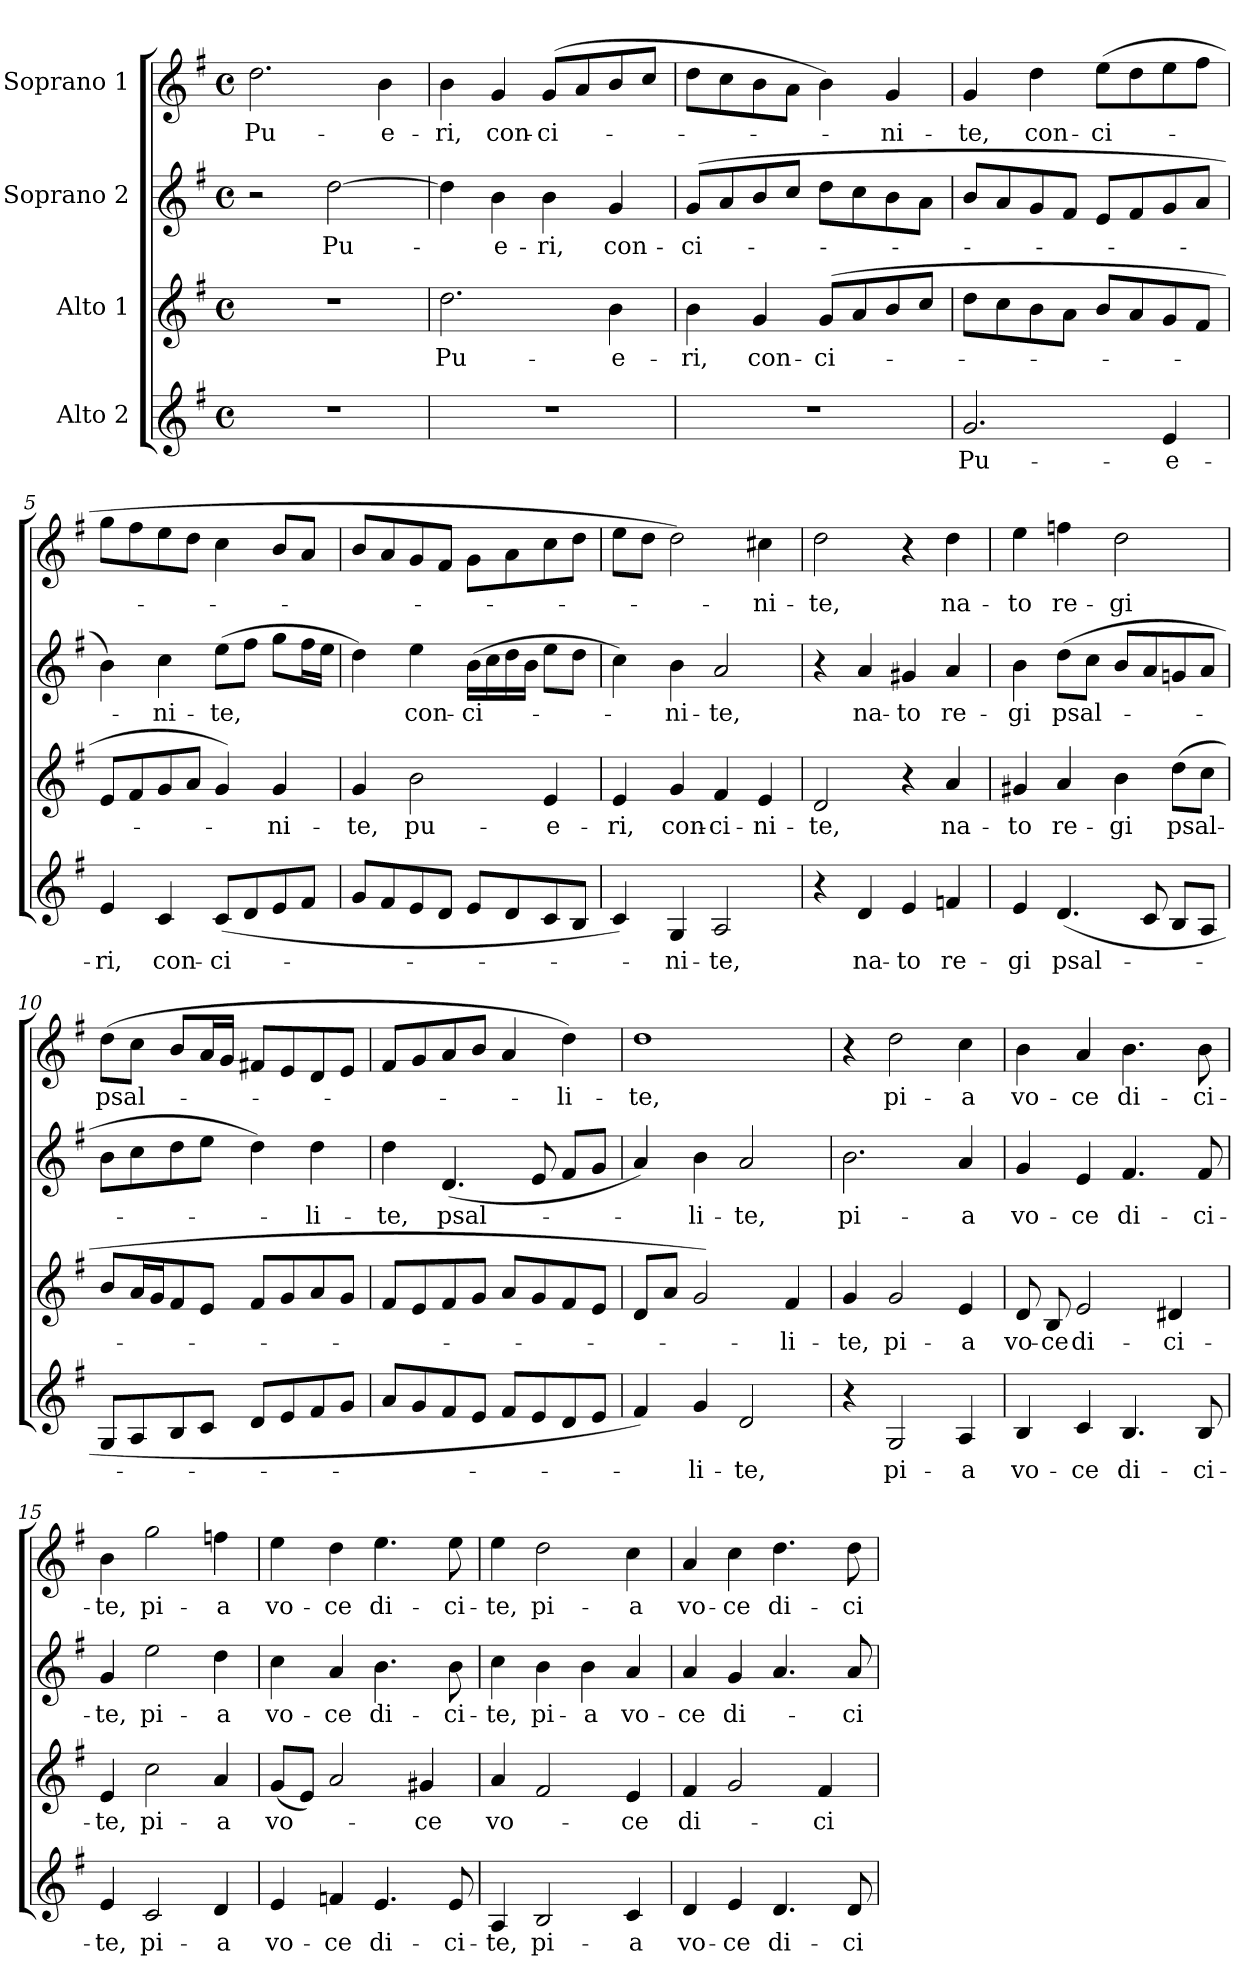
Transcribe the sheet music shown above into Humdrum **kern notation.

**kern	**text	**kern	**text	**kern	**text	**kern	**text
*part4	*part4	*part3	*part3	*part2	*part2	*part1	*part1
*staff4	*staff4	*staff3	*staff3	*staff2	*staff2	*staff1	*staff1
*I"Alto 2	*	*I"Alto 1	*	*I"Soprano 2	*	*I"Soprano 1	*
*clefG2	*	*clefG2	*	*clefG2	*	*clefG2	*
*k[f#]	*	*k[f#]	*	*k[f#]	*	*k[f#]	*
*G:	*	*G:	*	*G:	*	*G:	*
*M4/4	*	*M4/4	*	*M4/4	*	*M4/4	*
*met(c)	*	*met(c)	*	*met(c)	*	*met(c)	*
=1	=1	=1	=1	=1	=1	=1	=1
1r	.	1r	.	2r	.	2.dd\	Pu-
.	.	.	.	[2dd\	Pu-	.	.
.	.	.	.	.	.	4b\	-e-
=2	=2	=2	=2	=2	=2	=2	=2
1r	.	2.dd\	Pu-	4dd\]	.	4b\	-ri,
.	.	.	.	4b\	-e-	4g/	con-
.	.	.	.	4b\	-ri,	(8g/L	-ci-
.	.	.	.	.	.	8a/	.
.	.	4b\	-e-	4g/	con-	8b/	.
.	.	.	.	.	.	8cc/J	.
=3	=3	=3	=3	=3	=3	=3	=3
1r	.	4b\	-ri,	(8g/L	-ci-	8dd\L	.
.	.	.	.	8a/	.	8cc\	.
.	.	4g/	con-	8b/	.	8b\	.
.	.	.	.	8cc/J	.	8a\J	.
.	.	(8g/L	-ci-	8dd\L	.	4b\)	.
.	.	8a/	.	8cc\	.	.	.
.	.	8b/	.	8b\	.	4g/	-ni-
.	.	8cc/J	.	8a\J	.	.	.
=4	=4	=4	=4	=4	=4	=4	=4
2.g/	Pu-	8dd\L	.	8b/L	.	4g/	-te,
.	.	8cc\	.	8a/	.	.	.
.	.	8b\	.	8g/	.	4dd\	con-
.	.	8a\J	.	8f#/J	.	.	.
.	.	8b/L	.	8e/L	.	(8ee\L	-ci-
.	.	8a/	.	8f#/	.	8dd\	.
4e/	-e-	8g/	.	8g/	.	8ee\	.
.	.	8f#/J	.	8a/J	.	8ff#\J	.
=5	=5	=5	=5	=5	=5	=5	=5
4e/	-ri,	8e/L	.	4b\)	.	8gg\L	.
.	.	8f#/	.	.	.	8ff#\	.
4c/	con-	8g/	.	4cc\	-ni-	8ee\	.
.	.	8a/J	.	.	.	8dd\J	.
(8c/L	-ci-	4g/)	.	(8ee\L	-te,	4cc\	.
8d/	.	.	.	8ff#\J	.	.	.
8e/	.	4g/	-ni-	8gg\L	.	8b/L	.
8f#/J	.	.	.	16ff#\L	.	8a/J	.
.	.	.	.	16ee\JJ	.	.	.
!!LO:LB:g=z
=6	=6	=6	=6	=6	=6	=6	=6
8g/L	-­-	4g/	-te,	4dd\)	.	8b/L	-­-
8f#/	.	.	.	.	.	8a/	.
8e/	.	2b\	pu-	4ee\	con-	8g/	.
8d/J	.	.	.	.	.	8f#/J	.
8e/L	.	.	.	(16b\LL	-ci-	8g\L	.
.	.	.	.	16cc\	.	.	.
8d/	.	.	.	16dd\	.	8a\	.
.	.	.	.	16b\JJ	.	.	.
8c/	.	4e/	-e-	8ee\L	.	8cc\	.
8B/J	.	.	.	8dd\J	.	8dd\J	.
=7	=7	=7	=7	=7	=7	=7	=7
4c/)	.	4e/	-ri,	4cc\)	.	8ee\L	.
.	.	.	.	.	.	8dd\J	.
4G/	-ni-	4g/	con-	4b\	-ni-	2dd\)	.
2A/	-te,	4f#/	-ci-	2a/	-te,	.	.
.	.	4e/	-ni-	.	.	4cc#X\	-ni-
=8	=8	=8	=8	=8	=8	=8	=8
4r	.	2d/	-te,	4r	.	2dd\	-te,
4d/	na-	.	.	4a/	na-	.	.
4e/	-to	4r	.	4g#X/	-to	4r	.
4fn/	re-	4a/	na-	4a/	re-	4dd\	na-
=9	=9	=9	=9	=9	=9	=9	=9
4e/	-gi	4g#X/	-to	4b\	-gi	4ee\	-to
(4.d/	psal-	4a/	re-	(8dd\L	psal-	4ffn\	re-
.	.	.	.	8cc\J	.	.	.
.	.	4b\	-gi	8b/L	.	2dd\	-gi
8c/	.	.	.	8a/	.	.	.
8B/L	.	(8dd\L	psal-	8gn/	.	.	.
8A/J	.	8cc\J	.	8a/J	.	.	.
=10	=10	=10	=10	=10	=10	=10	=10
8G/L	.	8b/L	.	8b\L	.	(8dd\L	psal-
8A/	.	16a/L	.	8cc\	.	8cc\J	.
.	.	16g/J	.	.	.	.	.
8B/	.	8f#/	.	8dd\	.	8b/L	.
8c/J	.	8e/J	.	8ee\J	.	16a/L	.
.	.	.	.	.	.	16g/JJ	.
8d/L	.	8f#/L	.	4dd\)	.	8f#X/L	.
8e/	.	8g/	.	.	.	8e/	.
8f#/	.	8a/	.	4dd\	-li-	8d/	.
8g/J	.	8g/J	.	.	.	8e/J	.
!!LO:PB:g=z
=11	=11	=11	=11	=11	=11	=11	=11
8a/L	-­-	8f#/L	-­-	4dd\	-te,	8f#/L	-­-
8g/	.	8e/	.	.	.	8g/	.
8f#/	.	8f#/	.	(4.d/	psal-	8a/	.
8e/J	.	8g/J	.	.	.	8b/J	.
8f#/L	.	8a/L	.	.	.	4a/	.
8e/	.	8g/	.	8e/	.	.	.
8d/	.	8f#/	.	8f#/L	.	4dd\)	-li-
8e/J	.	8e/J	.	8g/J	.	.	.
=12	=12	=12	=12	=12	=12	=12	=12
4f#/)	.	8d/L	.	4a/)	.	1dd	-te,
.	.	8a/J	.	.	.	.	.
4g/	-li-	2g/)	.	4b\	-li-	.	.
2d/	-te,	.	.	2a/	-te,	.	.
.	.	4f#/	-li-	.	.	.	.
=13	=13	=13	=13	=13	=13	=13	=13
4r	.	4g/	-te,	2.b\	pi-	4r	.
2G/	pi-	2g/	pi-	.	.	2dd\	pi-
4A/	-a	4e/	-a	4a/	-a	4cc\	-a
=14	=14	=14	=14	=14	=14	=14	=14
4B/	vo-	8d/	vo-	4g/	vo-	4b\	vo-
.	.	8B/	-ce	.	.	.	.
4c/	-ce	2e/	di-	4e/	-ce	4a/	-ce
4.B/	di-	.	.	4.f#/	di-	4.b\	di-
.	.	4d#X/	-ci-	.	.	.	.
8B/	-ci-	.	.	8f#/	-ci-	8b\	-ci-
=15	=15	=15	=15	=15	=15	=15	=15
4e/	-te,	4e/	-te,	4g/	-te,	4b\	-te,
2c/	pi-	2cc\	pi-	2ee\	pi-	2gg\	pi-
4d/	-a	4a/	-a	4dd\	-a	4ffn\	-a
=16	=16	=16	=16	=16	=16	=16	=16
4e/	vo-	(8g/L	vo-	4cc\	vo-	4ee\	vo-
.	.	8e/J)	.	.	.	.	.
4fn/	-ce	2a/	.	4a/	-ce	4dd\	-ce
4.e/	di-	.	.	4.b\	di-	4.ee\	di-
.	.	4g#X/	-ce	.	.	.	.
8e/	-ci-	.	.	8b\	-ci-	8ee\	-ci-
!!LO:LB:g=z
=17	=17	=17	=17	=17	=17	=17	=17
4A/	-te,	4a/	vo-	4cc\	-te,	4ee\	-te,
2B/	pi-	2f#/	.	4b\	pi-	2dd\	pi-
.	.	.	.	4b\	-a	.	.
4c/	-a	4e/	-ce	4a/	vo-	4cc\	-a
=18	=18	=18	=18	=18	=18	=18	=18
4d/	vo-	4f#/	di-	4a/	-ce	4a/	vo-
4e/	-ce	2g/	.	4g/	di-	4cc\	-ce
4.d/	di-	.	.	4.a/	.	4.dd\	di-
.	.	4f#/	-ci-	.	.	.	.
8d/	-ci-	.	.	8a/	-ci-	8dd\	-ci-
=	=	=	=	=	=	=	=
*-	*-	*-	*-	*-	*-	*-	*-
